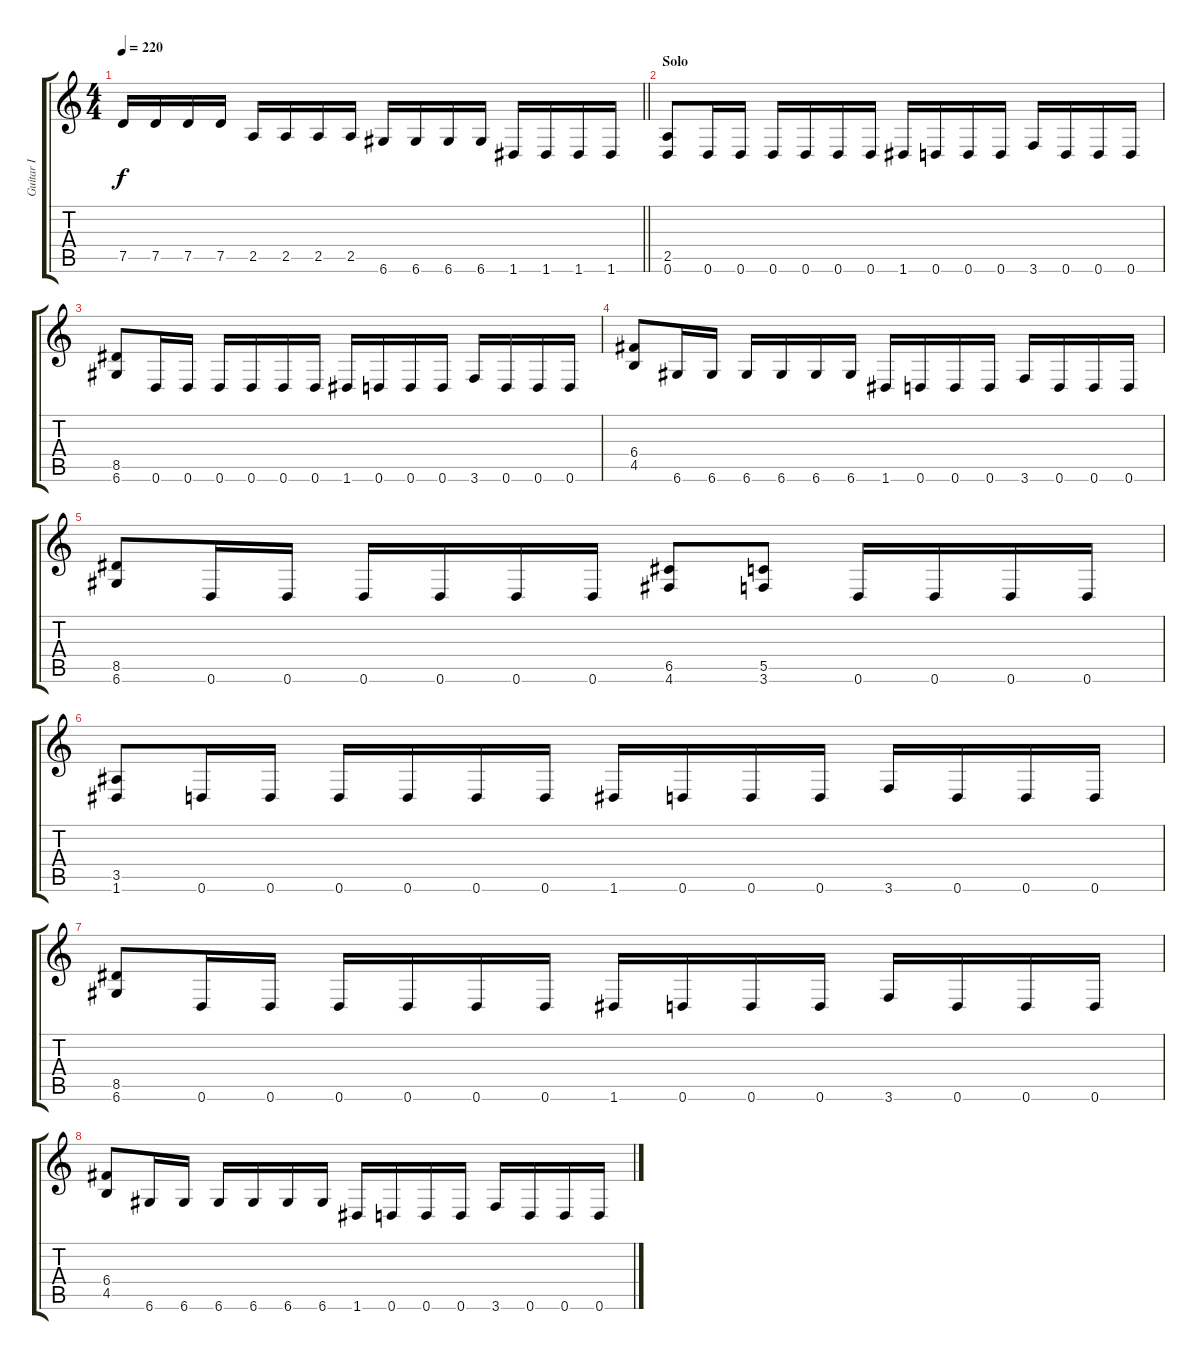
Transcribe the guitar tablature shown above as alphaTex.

\track ("Guitar I" "Guitar I") {instrument distortionguitar}
\staff {score tabs}
\tuning (D4 A3 F3 C3 G2 D2) {hide}
\ts (4 4)
\tempo 220
\clef g2
\barLineRight lightlight
\ks c
7.5.16{dy f} 7.5.16 7.5.16 7.5.16 2.5.16 2.5.16 2.5.16 2.5.16 6.6.16 6.6.16 6.6.16 6.6.16 1.6.16 1.6.16 1.6.16 1.6.16 |
\section ("" "Solo")
(2.5 0.6).8 0.6.16 0.6.16 0.6.16 0.6.16 0.6.16 0.6.16 1.6.16 0.6.16 0.6.16 0.6.16 3.6.16 0.6.16 0.6.16 0.6.16 |
(8.5 6.6).8 0.6.16 0.6.16 0.6.16 0.6.16 0.6.16 0.6.16 1.6.16 0.6.16 0.6.16 0.6.16 3.6.16 0.6.16 0.6.16 0.6.16 |
(6.4 4.5).8 6.6.16 6.6.16 6.6.16 6.6.16 6.6.16 6.6.16 1.6.16 0.6.16 0.6.16 0.6.16 3.6.16 0.6.16 0.6.16 0.6.16 |
(8.5 6.6).8 0.6.16 0.6.16 0.6.16 0.6.16 0.6.16 0.6.16 (6.5 4.6).8 (5.5 3.6).8 0.6.16 0.6.16 0.6.16 0.6.16 |
(3.5 1.6).8 0.6.16 0.6.16 0.6.16 0.6.16 0.6.16 0.6.16 1.6.16 0.6.16 0.6.16 0.6.16 3.6.16 0.6.16 0.6.16 0.6.16 |
(8.5 6.6).8 0.6.16 0.6.16 0.6.16 0.6.16 0.6.16 0.6.16 1.6.16 0.6.16 0.6.16 0.6.16 3.6.16 0.6.16 0.6.16 0.6.16 |
(6.4 4.5).8 6.6.16 6.6.16 6.6.16 6.6.16 6.6.16 6.6.16 1.6.16 0.6.16 0.6.16 0.6.16 3.6.16 0.6.16 0.6.16 0.6.16
